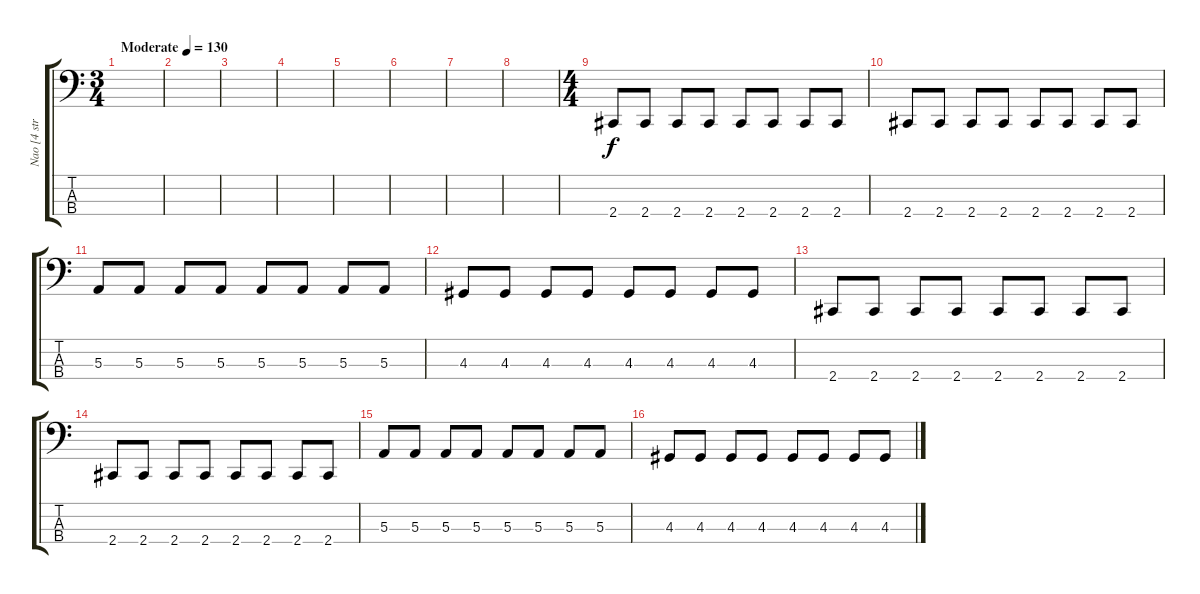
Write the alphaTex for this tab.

\track ("Nao [4 string]" "Nao [4 str") {mute instrument electricbassfinger}
\staff {score tabs}
\tuning (D2 A1 E1 B0) {hide}
\ts (3 4)
\tempo (130 "Moderate")
\clef f4
\ks c
|
|
|
|
|
|
|
|
\ts (4 4)
2.4.8 2.4.8 2.4.8 2.4.8 2.4.8 2.4.8 2.4.8 2.4.8 |
2.4.8 2.4.8 2.4.8 2.4.8 2.4.8 2.4.8 2.4.8 2.4.8 |
5.3.8 5.3.8 5.3.8 5.3.8 5.3.8 5.3.8 5.3.8 5.3.8 |
4.3.8 4.3.8 4.3.8 4.3.8 4.3.8 4.3.8 4.3.8 4.3.8 |
2.4.8 2.4.8 2.4.8 2.4.8 2.4.8 2.4.8 2.4.8 2.4.8 |
2.4.8 2.4.8 2.4.8 2.4.8 2.4.8 2.4.8 2.4.8 2.4.8 |
5.3.8 5.3.8 5.3.8 5.3.8 5.3.8 5.3.8 5.3.8 5.3.8 |
4.3.8 4.3.8 4.3.8 4.3.8 4.3.8 4.3.8 4.3.8 4.3.8
